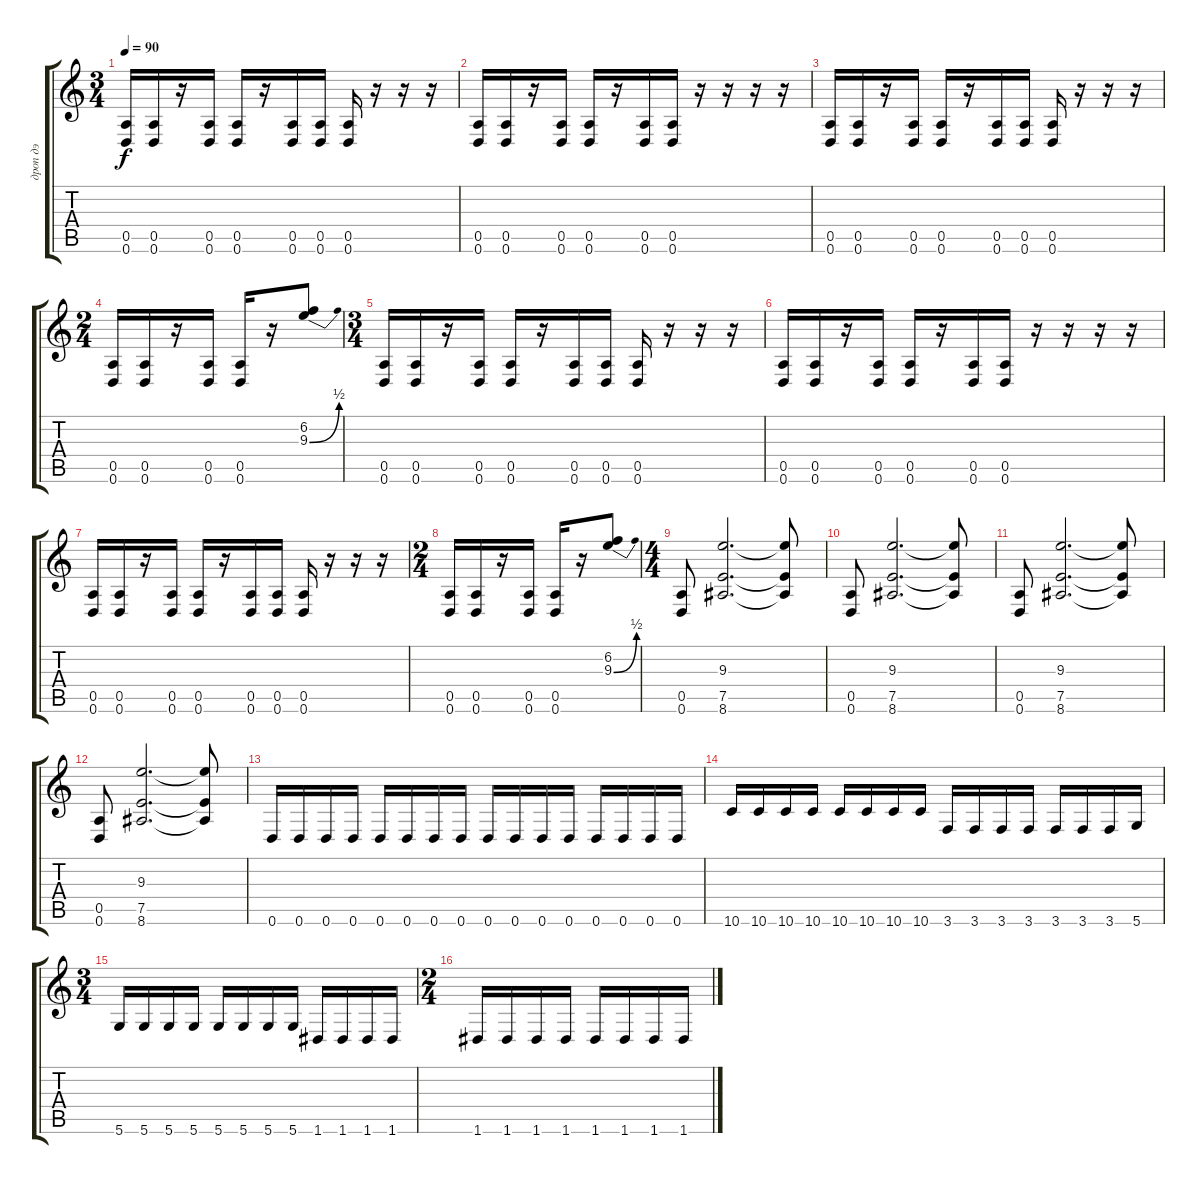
\track ("дроп дэ" "дроп дэ") {instrument distortionguitar}
\staff {score tabs}
\tuning (E4 B3 G3 D3 A2 D2) {hide}
\ts (3 4)
\tempo 90
\clef g2
\ks c
(0.5 0.6).16{dy f} (0.5 0.6).16 r.16 (0.5 0.6).16 (0.5 0.6).16 r.16 (0.5 0.6).16 (0.5 0.6).16 (0.5 0.6).16 r.16 r.16 r.16 |
(0.5 0.6).16 (0.5 0.6).16 r.16 (0.5 0.6).16 (0.5 0.6).16 r.16 (0.5 0.6).16 (0.5 0.6).16 r.16 r.16 r.16 r.16 |
(0.5 0.6).16 (0.5 0.6).16 r.16 (0.5 0.6).16 (0.5 0.6).16 r.16 (0.5 0.6).16 (0.5 0.6).16 (0.5 0.6).16 r.16 r.16 r.16 |
\ts (2 4)
(0.5 0.6).16 (0.5 0.6).16 r.16 (0.5 0.6).16 (0.5 0.6).16 r.16 (6.2 9.3{be (bend 0 0 60 2)}).8 |
\ts (3 4)
(0.5 0.6).16 (0.5 0.6).16 r.16 (0.5 0.6).16 (0.5 0.6).16 r.16 (0.5 0.6).16 (0.5 0.6).16 (0.5 0.6).16 r.16 r.16 r.16 |
(0.5 0.6).16 (0.5 0.6).16 r.16 (0.5 0.6).16 (0.5 0.6).16 r.16 (0.5 0.6).16 (0.5 0.6).16 r.16 r.16 r.16 r.16 |
(0.5 0.6).16 (0.5 0.6).16 r.16 (0.5 0.6).16 (0.5 0.6).16 r.16 (0.5 0.6).16 (0.5 0.6).16 (0.5 0.6).16 r.16 r.16 r.16 |
\ts (2 4)
(0.5 0.6).16 (0.5 0.6).16 r.16 (0.5 0.6).16 (0.5 0.6).16 r.16 (6.2 9.3{be (bend 0 0 60 2)}).8 |
\ts (4 4)
(0.5 0.6).8 (9.3 7.5 8.6).2{d} (9.3{t} 7.5{t} 8.6{t}).8 |
(0.5 0.6).8 (9.3 7.5 8.6).2{d} (9.3{t} 7.5{t} 8.6{t}).8 |
(0.5 0.6).8 (9.3 7.5 8.6).2{d} (9.3{t} 7.5{t} 8.6{t}).8 |
(0.5 0.6).8 (9.3 7.5 8.6).2{d} (9.3{t} 7.5{t} 8.6{t}).8 |
0.6.16 0.6.16 0.6.16 0.6.16 0.6.16 0.6.16 0.6.16 0.6.16 0.6.16 0.6.16 0.6.16 0.6.16 0.6.16 0.6.16 0.6.16 0.6.16 |
10.6.16 10.6.16 10.6.16 10.6.16 10.6.16 10.6.16 10.6.16 10.6.16 3.6.16 3.6.16 3.6.16 3.6.16 3.6.16 3.6.16 3.6.16 5.6.16 |
\ts (3 4)
5.6.16 5.6.16 5.6.16 5.6.16 5.6.16 5.6.16 5.6.16 5.6.16 1.6.16 1.6.16 1.6.16 1.6.16 |
\ts (2 4)
1.6.16 1.6.16 1.6.16 1.6.16 1.6.16 1.6.16 1.6.16 1.6.16
